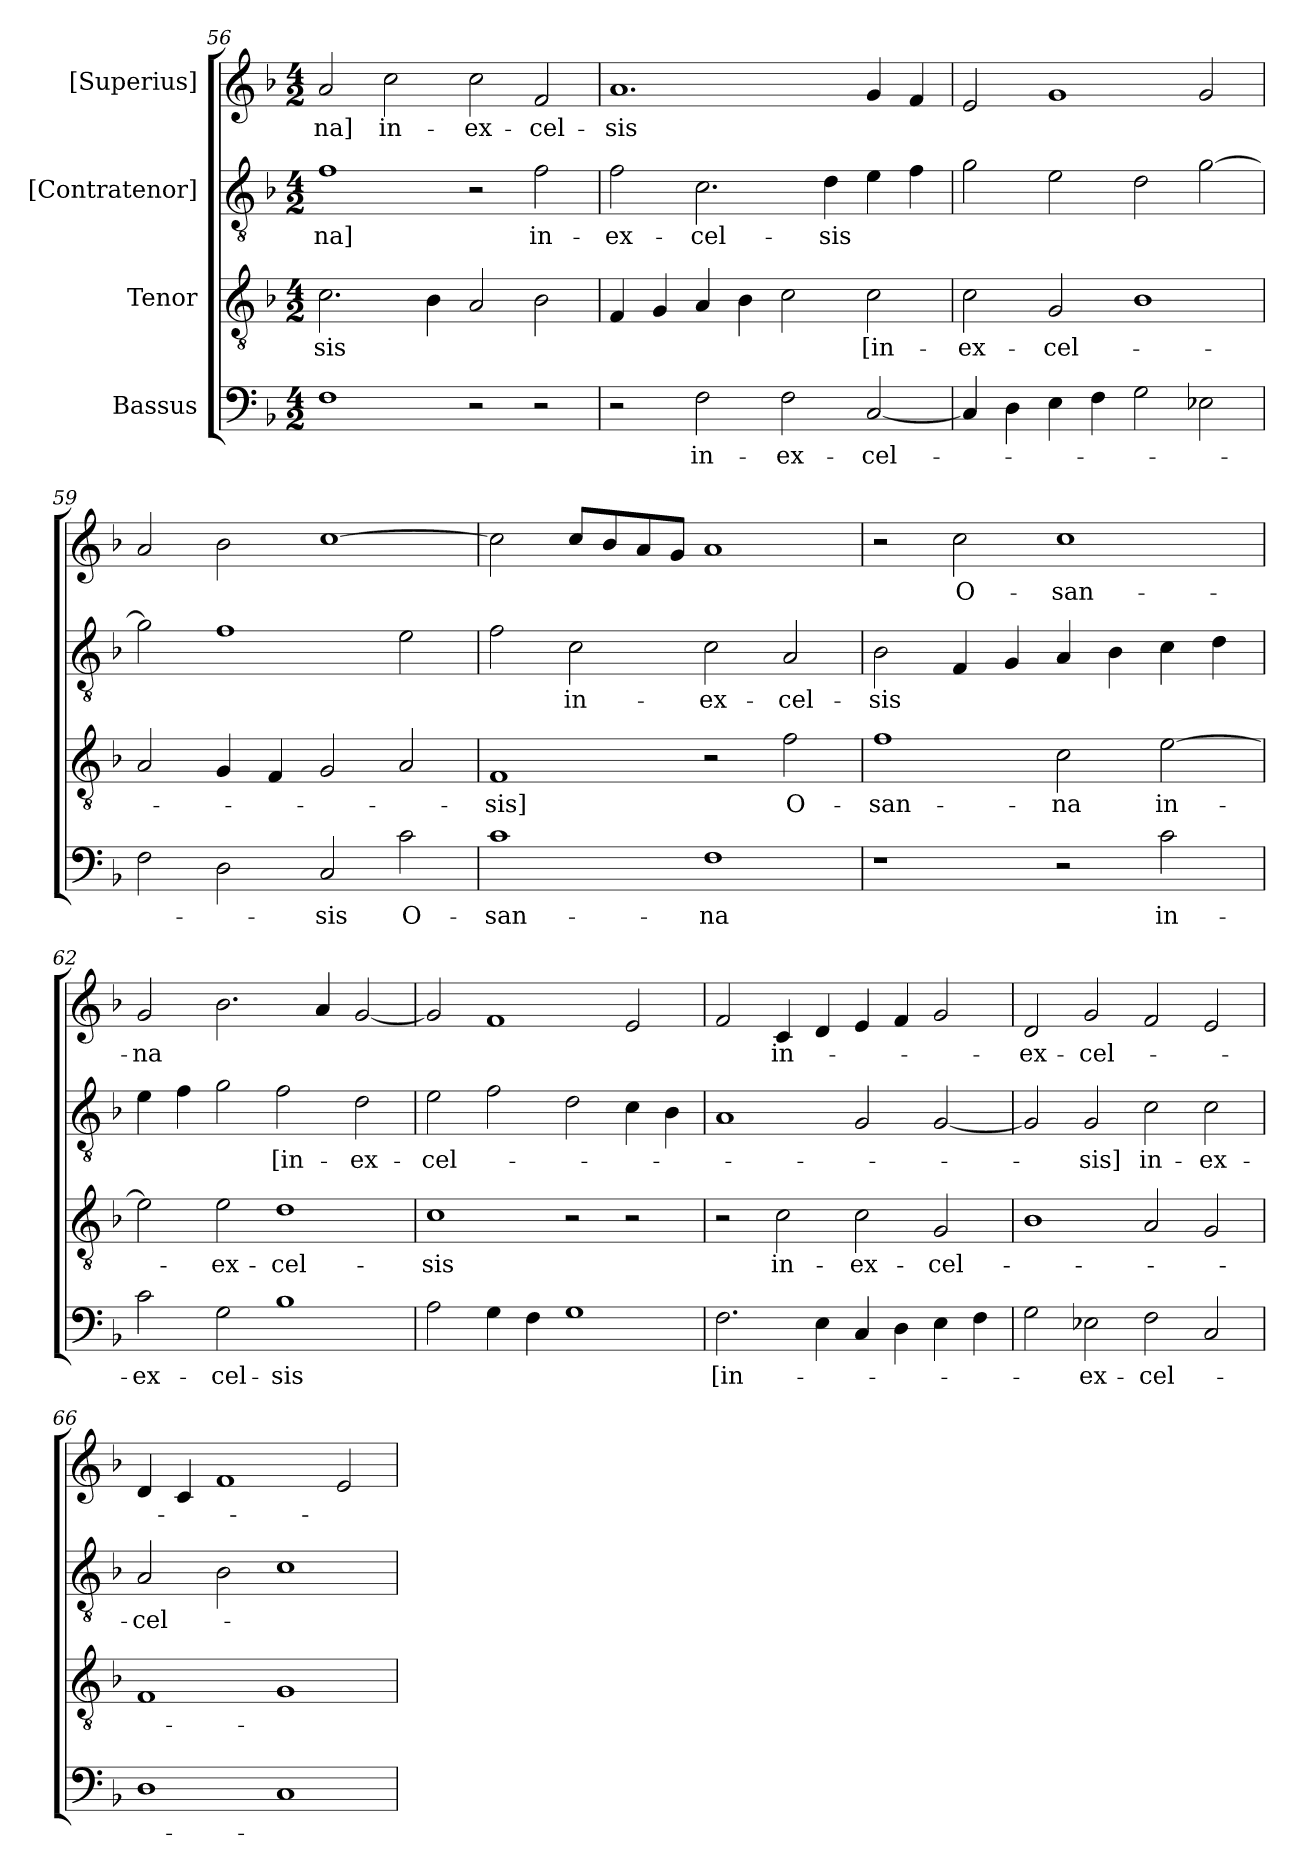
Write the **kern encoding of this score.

**kern	**text	**kern	**text	**kern	**text	**kern	**text
*part4	*part4	*part3	*part3	*part2	*part2	*part1	*part1
*staff4	*staff4	*staff3	*staff3	*staff2	*staff2	*staff1	*staff1
*I"Bassus	*	*I"Tenor	*	*I"[Contratenor]	*	*I"[Superius]	*
*clefF4	*	*clefGv2	*	*clefGv2	*	*clefG2	*
*k[b-]	*	*k[b-]	*	*k[b-]	*	*k[b-]	*
*M4/2	*	*M4/2	*	*M4/2	*	*M4/2	*
=56	=56	=56	=56	=56	=56	=56	=56
1F\	.	2.c\	-sis	1f\	-na]	2a/	-na]
.	.	.	.	.	.	2cc\	in-
.	.	4B-\	.	.	.	.	.
2r	.	2A/	.	2r	.	2cc\	ex-
2r	.	2B-\	.	2f\	in-	2f/	-cel-
=57	=57	=57	=57	=57	=57	=57	=57
2r	.	4F/	.	2f\	ex-	1.a/	-sis
.	.	4G/	.	.	.	.	.
2F\	in-	4A/	.	2.c\	-cel-	.	.
.	.	4B-\	.	.	.	.	.
2F\	ex-	2c\	.	.	.	.	.
.	.	.	.	4d\	-sis	.	.
[2C/	-cel-	2c\	[in-	4e\	.	4g/	.
.	.	.	.	4f\	.	4f/	.
=58	=58	=58	=58	=58	=58	=58	=58
4C/]	.	2c\	ex-	2g\	.	2e/	.
4D\	.	.	.	.	.	.	.
4E\	.	2G/	-cel-	2e\	.	1g/	.
4F\	.	.	.	.	.	.	.
2G\	.	1B-\	.	2d\	.	.	.
2E-X\	.	.	.	[2g\	.	2g/	.
=59	=59	=59	=59	=59	=59	=59	=59
2F\	.	2A/	.	2g\]	.	2a/	.
2D\	.	4G/	.	1f\	.	2b-\	.
.	.	4F/	.	.	.	.	.
2C/	-sis	2G/	.	.	.	[1cc\	.
2c\	O-	2A/	.	2e\	.	.	.
=60	=60	=60	=60	=60	=60	=60	=60
1c\	-san-	1F/	-sis]	2f\	.	2cc\]	.
.	.	.	.	2c\	in-	8cc/L	.
.	.	.	.	.	.	8b-/	.
.	.	.	.	.	.	8a/	.
.	.	.	.	.	.	8g/J	.
1F\	-na	2r	.	2c\	ex-	1a/	.
.	.	2f\	O-	2A/	-cel-	.	.
=61	=61	=61	=61	=61	=61	=61	=61
1r	.	1f\	-san-	2B-\	-sis	2r	.
.	.	.	.	4F/	.	2cc\	O-
.	.	.	.	4G/	.	.	.
2r	.	2c\	-na	4A/	.	1cc\	-san-
.	.	.	.	4B-\	.	.	.
2c\	in-	[2e\	in-	4c\	.	.	.
.	.	.	.	4d\	.	.	.
=62	=62	=62	=62	=62	=62	=62	=62
2c\	ex-	2e\]	.	4e\	.	2g/	-na
.	.	.	.	4f\	.	.	.
2G\	-cel-	2e\	ex-	2g\	.	2.b-\	.
1B-\	-sis	1d\	-cel-	2f\	[in-	.	.
.	.	.	.	.	.	4a/	.
.	.	.	.	2d\	ex-	[2g/	.
=63	=63	=63	=63	=63	=63	=63	=63
2A\	.	1c\	-sis	2e\	-cel-	2g/]	.
4G\	.	.	.	2f\	.	1f/	.
4F\	.	.	.	.	.	.	.
1G\	.	2r	.	2d\	.	.	.
.	.	2r	.	4c\	.	2e/	.
.	.	.	.	4B-\	.	.	.
=64	=64	=64	=64	=64	=64	=64	=64
2.F\	[in-	2r	.	1A/	.	2f/	.
.	.	2c\	in-	.	.	4c/	in-
4E\	.	.	.	.	.	4d/	.
4C/	.	2c\	ex-	2G/	.	4e/	.
4D\	.	.	.	.	.	4f/	.
4E\	.	2G/	-cel-	[2G/	.	2g/	.
4F\	.	.	.	.	.	.	.
=65	=65	=65	=65	=65	=65	=65	=65
2G\	.	1B-\	.	2G/]	.	2d/	ex-
2E-X\	ex-	.	.	2G/	-sis]	2g/	-cel-
2F\	-cel-	2A/	.	2c\	in-	2f/	.
2C/	.	2G/	.	2c\	ex-	2e/	.
=66	=66	=66	=66	=66	=66	=66	=66
1D\	.	1F/	.	2A/	-cel-	4d/	.
.	.	.	.	.	.	4c/	.
.	.	.	.	2B-\	.	1f/	.
1C/	.	1G/	.	1c\	.	.	.
.	.	.	.	.	.	2e/	.
=	=	=	=	=	=	=	=
*-	*-	*-	*-	*-	*-	*-	*-
